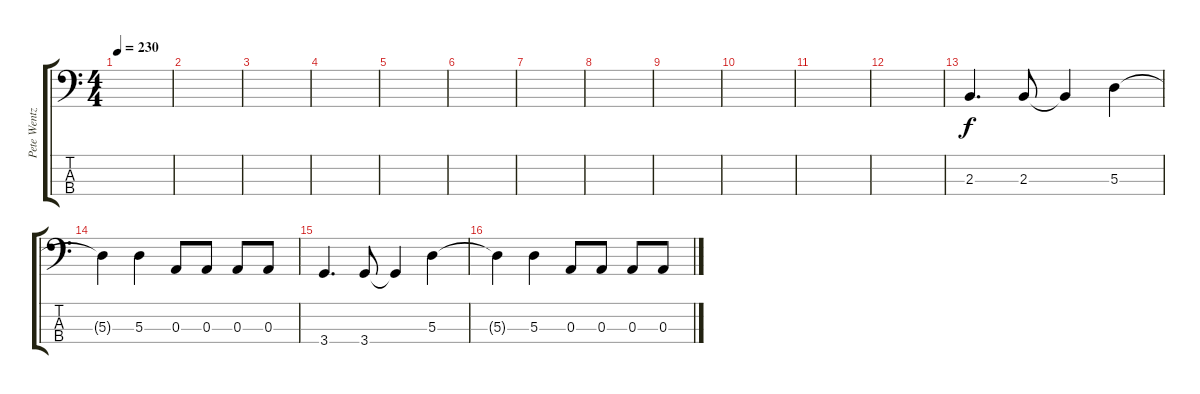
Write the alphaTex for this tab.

\track ("Pete Wentz" "Pete Wentz") {instrument electricbasspick}
\staff {score tabs}
\tuning (G2 D2 A1 E1) {hide}
\ts (4 4)
\tempo 230
\clef f4
\ks c
|
|
|
|
|
|
|
|
|
|
|
|
2.3.4{d} 2.3.8 2.3{t}.4 5.3.4 |
5.3{t}.4 5.3.4 0.3.8 0.3.8 0.3.8 0.3.8 |
3.4.4{d} 3.4.8 3.4{t}.4 5.3.4 |
5.3{t}.4 5.3.4 0.3.8 0.3.8 0.3.8 0.3.8
